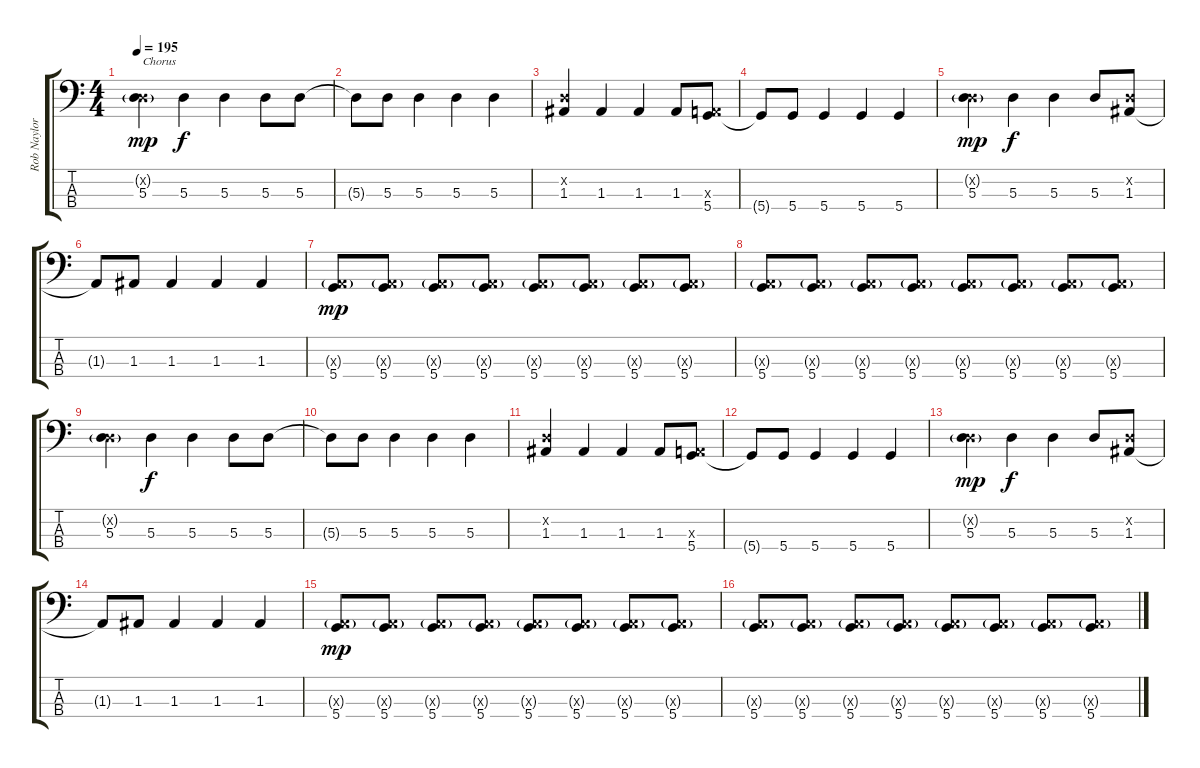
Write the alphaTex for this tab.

\track ("Rob Naylor" "Rob Naylor") {instrument electricbasspick}
\staff {score tabs}
\tuning (G2 D2 A1 D1) {hide}
\ts (4 4)
\tempo 195
\clef f4
\ks c
(0.2{g x} 5.3).4{txt "Chorus" dy mp} 5.3.4{dy f} 5.3.4 5.3.8 5.3.8 |
5.3{t}.8 5.3.8 5.3.4 5.3.4 5.3.4 |
(0.2{x} 1.3).4 1.3.4 1.3.4 1.3.8 (0.3{x} 5.4).8 |
5.4{t}.8 5.4.8 5.4.4 5.4.4 5.4.4 |
(0.2{g x} 5.3).4{dy mp} 5.3.4{dy f} 5.3.4 5.3.8 (0.2{x} 1.3).8 |
1.3{t}.8 1.3.8 1.3.4 1.3.4 1.3.4 |
(0.3{g x} 5.4).8{dy mp} (0.3{g x} 5.4).8 (0.3{g x} 5.4).8 (0.3{g x} 5.4).8 (0.3{g x} 5.4).8 (0.3{g x} 5.4).8 (0.3{g x} 5.4).8 (0.3{g x} 5.4).8 |
(0.3{g x} 5.4).8 (0.3{g x} 5.4).8 (0.3{g x} 5.4).8 (0.3{g x} 5.4).8 (0.3{g x} 5.4).8 (0.3{g x} 5.4).8 (0.3{g x} 5.4).8 (0.3{g x} 5.4).8 |
(0.2{g x} 5.3).4 5.3.4{dy f} 5.3.4 5.3.8 5.3.8 |
5.3{t}.8 5.3.8 5.3.4 5.3.4 5.3.4 |
(0.2{x} 1.3).4 1.3.4 1.3.4 1.3.8 (0.3{x} 5.4).8 |
5.4{t}.8 5.4.8 5.4.4 5.4.4 5.4.4 |
(0.2{g x} 5.3).4{dy mp} 5.3.4{dy f} 5.3.4 5.3.8 (0.2{x} 1.3).8 |
1.3{t}.8 1.3.8 1.3.4 1.3.4 1.3.4 |
(0.3{g x} 5.4).8{dy mp} (0.3{g x} 5.4).8 (0.3{g x} 5.4).8 (0.3{g x} 5.4).8 (0.3{g x} 5.4).8 (0.3{g x} 5.4).8 (0.3{g x} 5.4).8 (0.3{g x} 5.4).8 |
(0.3{g x} 5.4).8 (0.3{g x} 5.4).8 (0.3{g x} 5.4).8 (0.3{g x} 5.4).8 (0.3{g x} 5.4).8 (0.3{g x} 5.4).8 (0.3{g x} 5.4).8 (0.3{g x} 5.4).8
